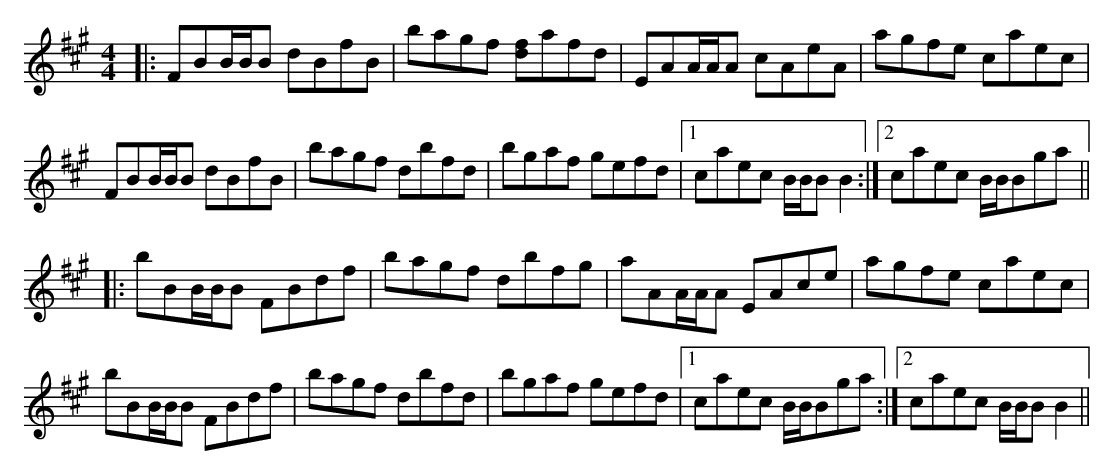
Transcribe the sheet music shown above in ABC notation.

X:1
M:4/4
K:Bdor
|:FBB/B/B dBfB|bagf [df]afd|EAA/A/A cAeA|agfe caec|
FBB/B/B dBfB|bagf dbfd|bgaf gefd|1 caec B/B/BB2:|2 caec B/B/Bga||
|:bBB/B/B FBdf|bagf dbfg|aAA/A/A EAce|agfe caec|
bBB/B/B FBdf|bagf dbfd|bgaf gefd|1 caec B/B/Bga:|2 caec B/B/BB2||
